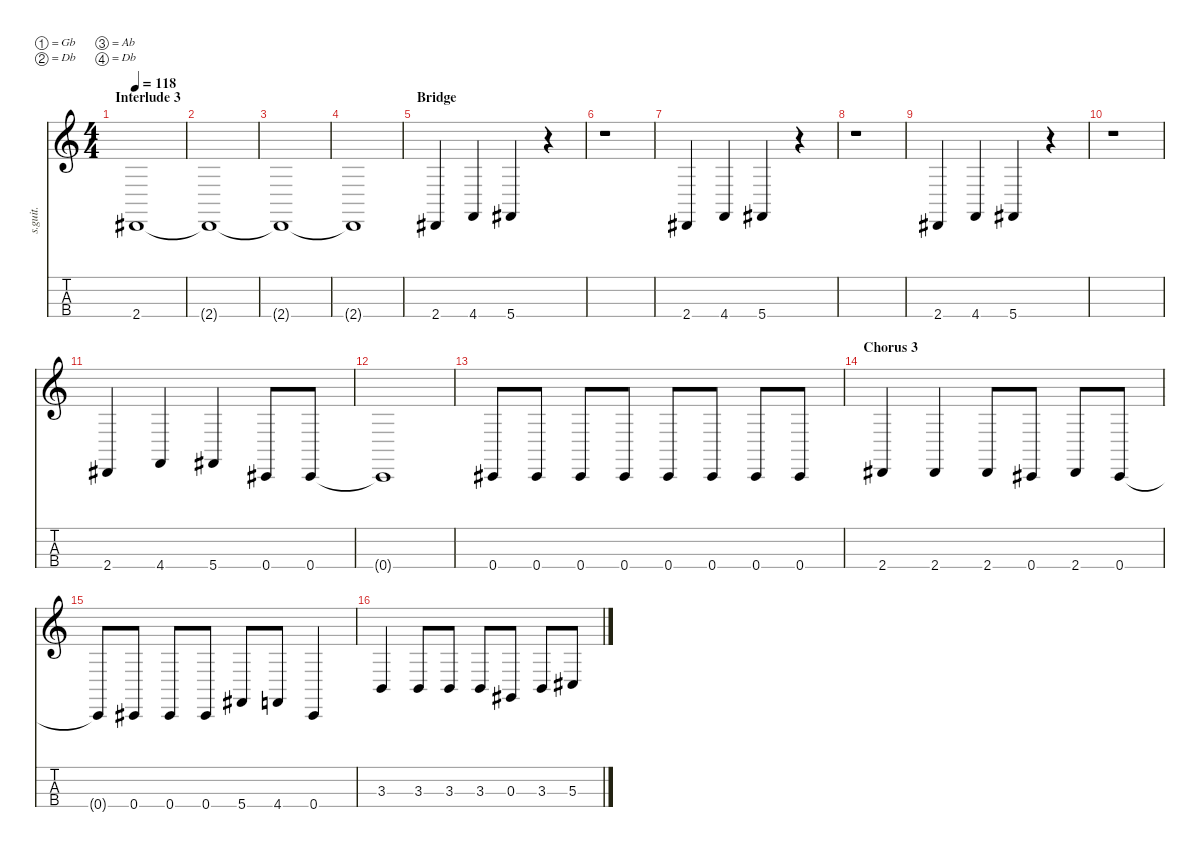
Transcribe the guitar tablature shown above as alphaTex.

\defaultSystemsLayout 4
\hideDynamics
\bracketExtendMode nobrackets
\track ("Bass [Johnny Christ]" "s.guit.") {instrument electricbassfinger}
\staff {score tabs}
\tuning (Gb2 Db2 Ab1 Db1)
\ts (4 4)
\section ("" "Interlude 3")
\tempo 118
\clef g2
\ks c
2.4{acc #}.1{lyrics (0 "") lyrics (1 "") lyrics (2 "") lyrics (3 "") lyrics (4 "") dy f} |
2.4{t acc #}.1{lyrics (0 "") lyrics (1 "") lyrics (2 "") lyrics (3 "") lyrics (4 "")} |
2.4{t acc #}.1{lyrics (0 "") lyrics (1 "") lyrics (2 "") lyrics (3 "") lyrics (4 "")} |
2.4{t acc #}.1{lyrics (0 "") lyrics (1 "") lyrics (2 "") lyrics (3 "") lyrics (4 "")} |
\section ("" "Bridge")
2.4{acc #}.4{lyrics (0 "") lyrics (1 "") lyrics (2 "") lyrics (3 "") lyrics (4 "")} 4.4.4{lyrics (0 "") lyrics (1 "") lyrics (2 "") lyrics (3 "") lyrics (4 "")} 5.4{acc #}.4{lyrics (0 "") lyrics (1 "") lyrics (2 "") lyrics (3 "") lyrics (4 "")} r.4 |
r.1 |
2.4{acc #}.4{lyrics (0 "") lyrics (1 "") lyrics (2 "") lyrics (3 "") lyrics (4 "")} 4.4.4{lyrics (0 "") lyrics (1 "") lyrics (2 "") lyrics (3 "") lyrics (4 "")} 5.4{acc #}.4{lyrics (0 "") lyrics (1 "") lyrics (2 "") lyrics (3 "") lyrics (4 "")} r.4 |
r.1 |
2.4{acc #}.4{lyrics (0 "") lyrics (1 "") lyrics (2 "") lyrics (3 "") lyrics (4 "")} 4.4.4{lyrics (0 "") lyrics (1 "") lyrics (2 "") lyrics (3 "") lyrics (4 "")} 5.4{acc #}.4{lyrics (0 "") lyrics (1 "") lyrics (2 "") lyrics (3 "") lyrics (4 "")} r.4 |
r.1 |
2.4{acc #}.4{lyrics (0 "") lyrics (1 "") lyrics (2 "") lyrics (3 "") lyrics (4 "")} 4.4.4{lyrics (0 "") lyrics (1 "") lyrics (2 "") lyrics (3 "") lyrics (4 "")} 5.4{acc #}.4{lyrics (0 "") lyrics (1 "") lyrics (2 "") lyrics (3 "") lyrics (4 "")} 0.4{acc #}.8{lyrics (0 "") lyrics (1 "") lyrics (2 "") lyrics (3 "") lyrics (4 "")} 0.4{acc #}.8{lyrics (0 "") lyrics (1 "") lyrics (2 "") lyrics (3 "") lyrics (4 "")} |
0.4{t acc #}.1{lyrics (0 "") lyrics (1 "") lyrics (2 "") lyrics (3 "") lyrics (4 "")} |
0.4{acc #}.8{lyrics (0 "") lyrics (1 "") lyrics (2 "") lyrics (3 "") lyrics (4 "")} 0.4{acc #}.8{lyrics (0 "") lyrics (1 "") lyrics (2 "") lyrics (3 "") lyrics (4 "")} 0.4{acc #}.8{lyrics (0 "") lyrics (1 "") lyrics (2 "") lyrics (3 "") lyrics (4 "")} 0.4{acc #}.8{lyrics (0 "") lyrics (1 "") lyrics (2 "") lyrics (3 "") lyrics (4 "")} 0.4{acc #}.8{lyrics (0 "") lyrics (1 "") lyrics (2 "") lyrics (3 "") lyrics (4 "")} 0.4{acc #}.8{lyrics (0 "") lyrics (1 "") lyrics (2 "") lyrics (3 "") lyrics (4 "")} 0.4{acc #}.8{lyrics (0 "") lyrics (1 "") lyrics (2 "") lyrics (3 "") lyrics (4 "")} 0.4{acc #}.8{lyrics (0 "") lyrics (1 "") lyrics (2 "") lyrics (3 "") lyrics (4 "")} |
\section ("" "Chorus 3")
2.4{acc #}.4{lyrics (0 "") lyrics (1 "") lyrics (2 "") lyrics (3 "") lyrics (4 "")} 2.4{acc #}.4{lyrics (0 "") lyrics (1 "") lyrics (2 "") lyrics (3 "") lyrics (4 "")} 2.4{acc #}.8{lyrics (0 "") lyrics (1 "") lyrics (2 "") lyrics (3 "") lyrics (4 "")} 0.4{acc #}.8{lyrics (0 "") lyrics (1 "") lyrics (2 "") lyrics (3 "") lyrics (4 "")} 2.4{acc #}.8{lyrics (0 "") lyrics (1 "") lyrics (2 "") lyrics (3 "") lyrics (4 "")} 0.4{acc #}.8{lyrics (0 "") lyrics (1 "") lyrics (2 "") lyrics (3 "") lyrics (4 "")} |
0.4{t acc #}.8{lyrics (0 "") lyrics (1 "") lyrics (2 "") lyrics (3 "") lyrics (4 "")} 0.4{acc #}.8{lyrics (0 "") lyrics (1 "") lyrics (2 "") lyrics (3 "") lyrics (4 "")} 0.4{acc #}.8{lyrics (0 "") lyrics (1 "") lyrics (2 "") lyrics (3 "") lyrics (4 "")} 0.4{acc #}.8{lyrics (0 "") lyrics (1 "") lyrics (2 "") lyrics (3 "") lyrics (4 "")} 5.4{acc #}.8{lyrics (0 "") lyrics (1 "") lyrics (2 "") lyrics (3 "") lyrics (4 "")} 4.4.8{lyrics (0 "") lyrics (1 "") lyrics (2 "") lyrics (3 "") lyrics (4 "")} 0.4{acc #}.4{lyrics (0 "") lyrics (1 "") lyrics (2 "") lyrics (3 "") lyrics (4 "")} |
3.3.4{lyrics (0 "") lyrics (1 "") lyrics (2 "") lyrics (3 "") lyrics (4 "")} 3.3.8{lyrics (0 "") lyrics (1 "") lyrics (2 "") lyrics (3 "") lyrics (4 "")} 3.3.8{lyrics (0 "") lyrics (1 "") lyrics (2 "") lyrics (3 "") lyrics (4 "")} 3.3.8{lyrics (0 "") lyrics (1 "") lyrics (2 "") lyrics (3 "") lyrics (4 "")} 0.3{acc #}.8{lyrics (0 "") lyrics (1 "") lyrics (2 "") lyrics (3 "") lyrics (4 "")} 3.3.8{lyrics (0 "") lyrics (1 "") lyrics (2 "") lyrics (3 "") lyrics (4 "")} 5.3{acc #}.8{lyrics (0 "") lyrics (1 "") lyrics (2 "") lyrics (3 "") lyrics (4 "")}
